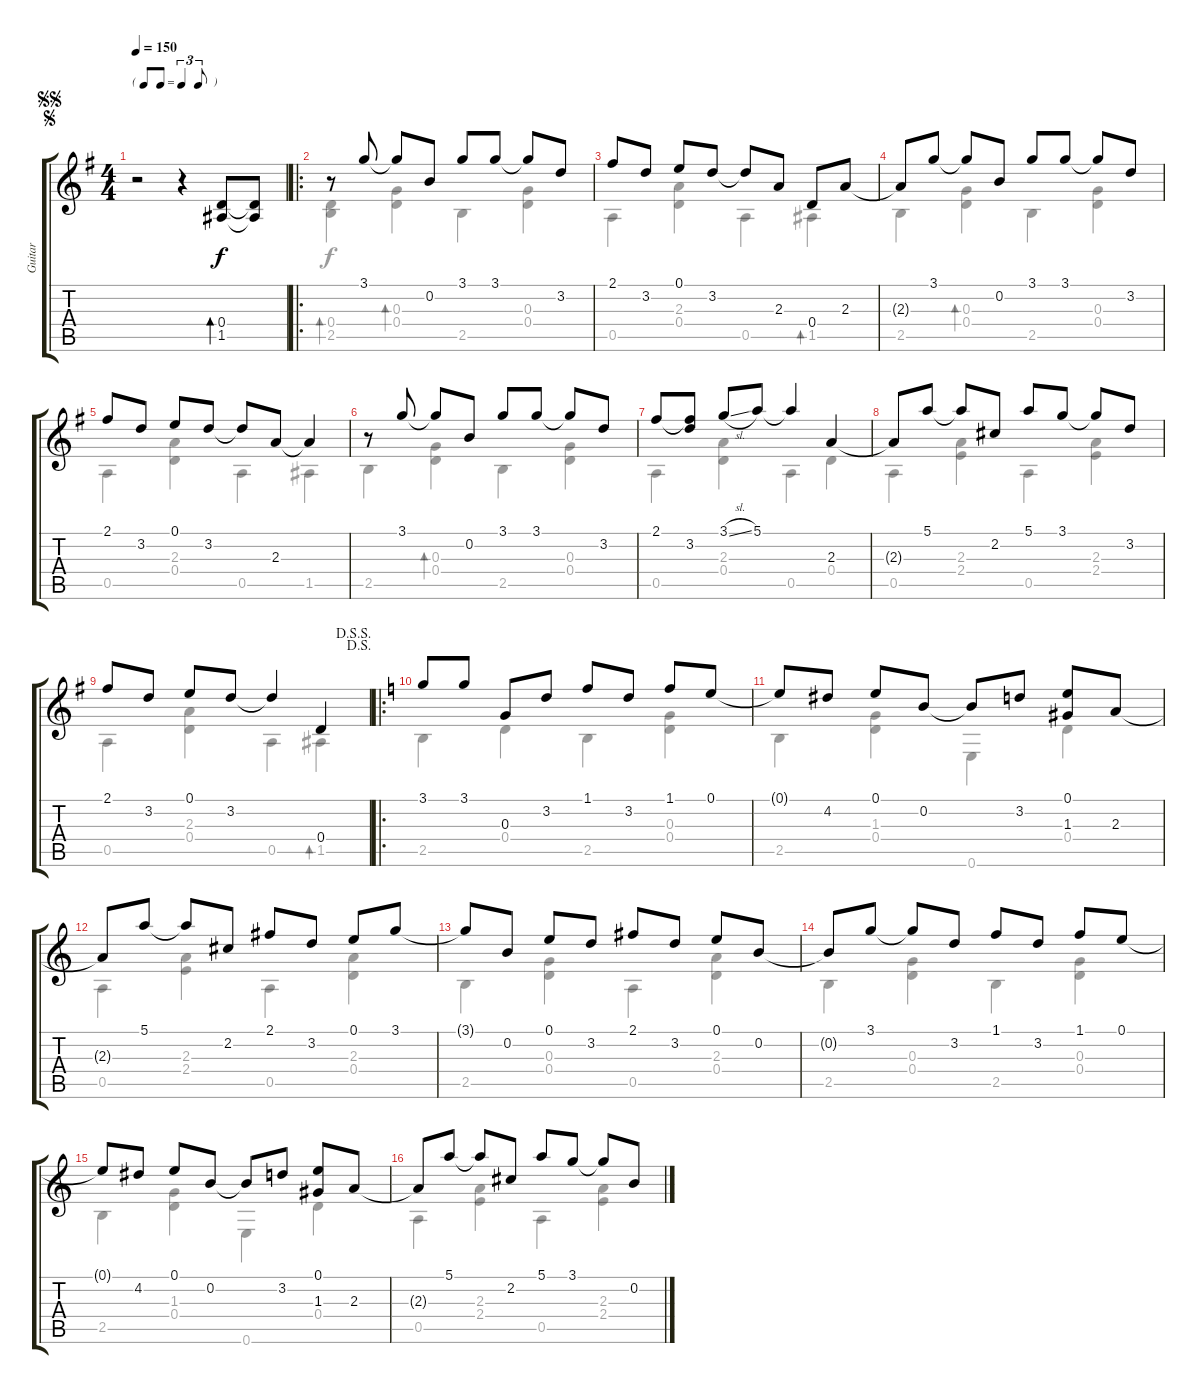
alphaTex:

\track ("Guitar" "Guitar") {instrument acousticguitarnylon}
\staff {score tabs}
\tuning (E4 B3 G3 D3 A2 E2) {hide}
\voice
\ts (4 4)
\tf triplet8th
\jump segno
\jump segnosegno
\tempo 150
\clef g2
\ks g
r.2{dy f instrument acousticguitarnylon} r.4 (0.4 1.5).8{bd 30} (0.4{t} 1.5{t}).8 |
\ro
r.8 3.1.8 3.1{t}.8 0.2.8 3.1.8 3.1.8 3.1{t}.8 3.2.8 |
2.1.8 3.2.8 0.1.8 3.2.8 3.2{t}.8 2.3.8 0.4.8 2.3.8 |
2.3{t}.8 3.1.8 3.1{t}.8 0.2.8 3.1.8 3.1.8 3.1{t}.8 3.2.8 |
2.1.8 3.2.8 0.1.8 3.2.8 3.2{t}.8 2.3.8 2.3{t}.4 |
r.8 3.1.8 3.1{t}.8 0.2.8 3.1.8 3.1.8 3.1{t}.8 3.2.8 |
2.1.8 (2.1{t} 3.2).8 3.1{sl}.8 5.1.8 5.1{t}.4 2.3.4 |
2.3{t}.8 5.1.8 5.1{t}.8 2.2.8 5.1.8 3.1.8 3.1{t}.8 3.2.8 |
\jump dalsegno
\jump dalsegnosegno
2.1.8 3.2.8 0.1.8 3.2.8 3.2{t}.4 0.4.4 |
\ro
\ks c
3.1.8 3.1.8 0.3.8 3.2.8 1.1.8 3.2.8 1.1.8 0.1.8 |
0.1{t}.8 4.2.8 0.1.8 0.2.8 0.2{t}.8 3.2.8 (0.1 1.3).8 2.3.8 |
2.3{t}.8 5.1.8 5.1{t}.8 2.2.8 2.1.8 3.2.8 0.1.8 3.1.8 |
3.1{t}.8 0.2.8 0.1.8 3.2.8 2.1.8 3.2.8 0.1.8 0.2.8 |
0.2{t}.8 3.1.8 3.1{t}.8 3.2.8 1.1.8 3.2.8 1.1.8 0.1.8 |
0.1{t}.8 4.2.8 0.1.8 0.2.8 0.2{t}.8 3.2.8 (0.1 1.3).8 2.3.8 |
2.3{t}.8 5.1.8 5.1{t}.8 2.2.8 5.1.8 3.1.8 3.1{t}.8 0.2.8
\voice
\clef g2
\ottava regular
\simile none
\ks g
|
(0.4 2.5).4{bd 30} (0.3 0.4).4{bd 30} 2.5.4 (0.3 0.4).4 |
0.5.4 (2.3 0.4).4 0.5.4 1.5.4{bd 30} |
2.5.4 (0.3 0.4).4{bd 30} 2.5.4 (0.3 0.4).4 |
0.5.4 (2.3 0.4).4 0.5.4 1.5.4 |
2.5.4 (0.3 0.4).4{bd 30} 2.5.4 (0.3 0.4).4 |
0.5.4 (2.3 0.4).4 0.5.4 0.4.4 |
0.5.4 (2.3 2.4).4 0.5.4 (2.3 2.4).4 |
0.5.4 (2.3 0.4).4 0.5.4 1.5.4{bd 30} |
\ks c
2.5.4 0.4.4 2.5.4 (0.3 0.4).4 |
2.5.4 (1.3 0.4).4 0.6.4 0.4.4 |
0.5.4 (2.3 2.4).4 0.5.4 (2.3 0.4).4 |
2.5.4 (0.3 0.4).4 0.5.4 (2.3 0.4).4 |
2.5.4 (0.3 0.4).4 2.5.4 (0.3 0.4).4 |
2.5.4 (1.3 0.4).4 0.6.4 0.4.4 |
0.5.4 (2.3 2.4).4 0.5.4 (2.3 2.4).4
